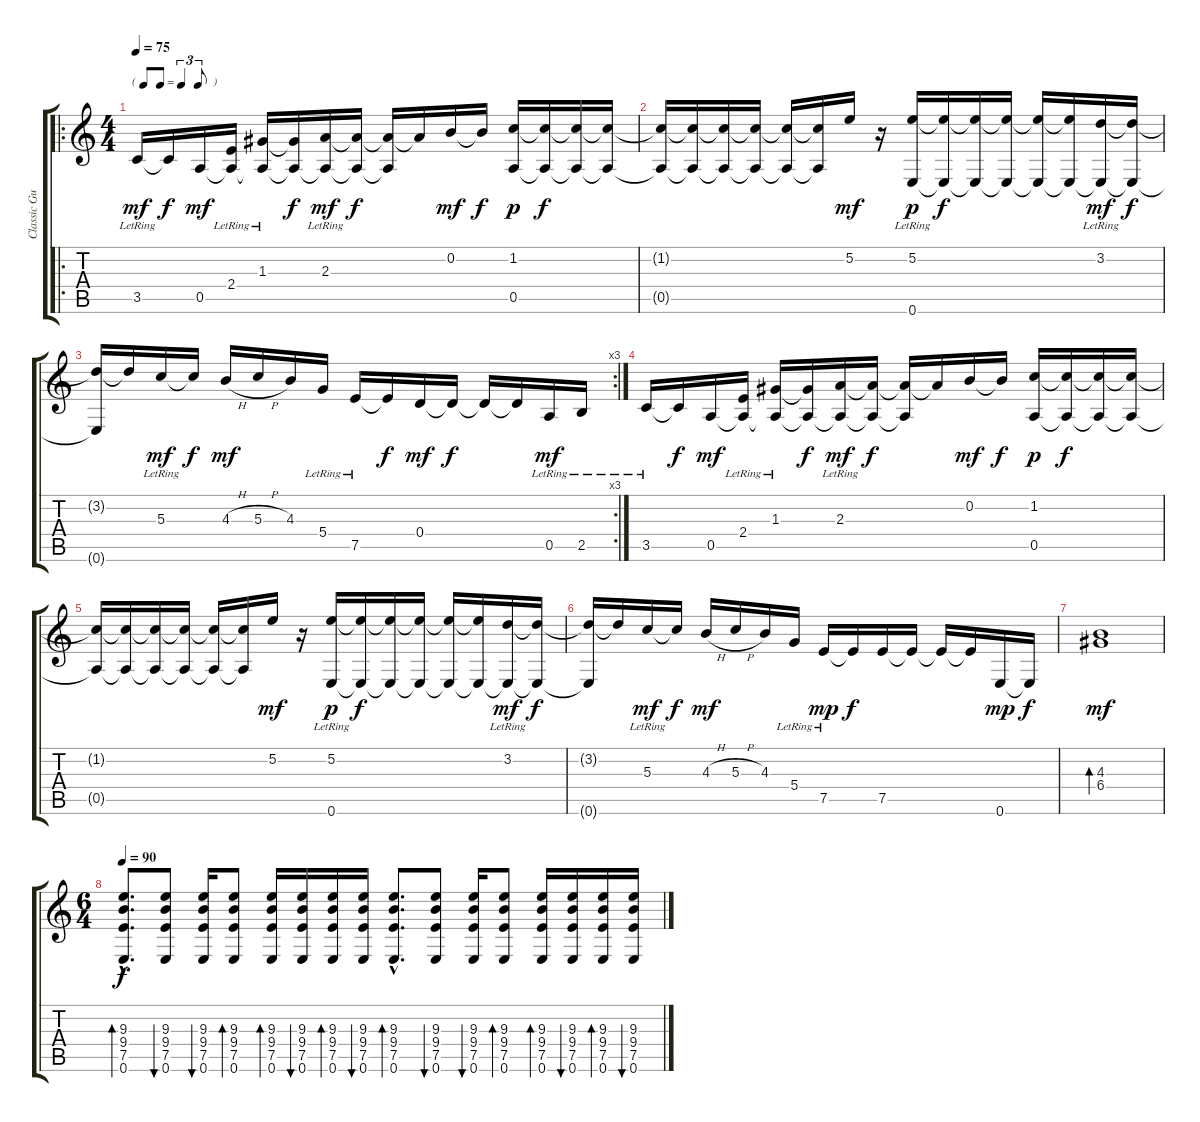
\track ("Classic Guitar" "Classic Gu") {instrument acousticguitarnylon}
\staff {score tabs}
\tuning (E4 B3 G3 D3 A2 E2) {hide}
\ro
\ts (4 4)
\tf triplet8th
\tempo 75
\clef g2
\ks c
3.5{lr}.16{dy mf} 3.5{t}.16{dy f} 0.5.16{dy mf} (2.4{lr} 0.5{t}).16 (1.3{lr} 0.5{t}).16 (1.3{t} 0.5{t}).16{dy f} (2.3{lr} 0.5{t}).16{dy mf} (2.3{t} 0.5{t}).16{dy f} (2.3{t} 0.5{t}).16 2.3{t}.16 0.2.16{dy mf} 0.2{t}.16{dy f} (1.2 0.5).16{dy p} (1.2{t} 0.5{t}).16{dy f} (1.2{t} 0.5{t}).16 (1.2{t} 0.5{t}).16 |
(1.2{t} 0.5{t}).16 (1.2{t} 0.5{t}).16 (1.2{t} 0.5{t}).16 (1.2{t} 0.5{t}).16 (1.2{t} 0.5{t}).16 (1.2{t} 0.5{t}).16 5.2.16{dy mf} r.16 (5.2{lr} 0.6{lr}).16{dy p} (5.2{t} 0.6{t}).16{dy f} (5.2{t} 0.6{t}).16 (5.2{t} 0.6{t}).16 (5.2{t} 0.6{t}).16 (5.2{t} 0.6{t}).16 (3.2{lr} 0.6{t}).16{dy mf} (3.2{t} 0.6{t}).16{dy f} |
\rc 3
(3.2{t} 0.6{t}).16 3.2{t}.16 5.3{lr}.16{dy mf} 5.3{t}.16{dy f} 4.3{h}.16{dy mf} 5.3{h}.16 4.3.16 5.4{lr}.16 7.5{lr}.16 7.5{t}.16{dy f} 0.4.16{dy mf} 0.4{t}.16{dy f} 0.4{t}.16 0.4{t}.16 0.5{lr}.16{dy mf} 2.5{lr}.16 |
3.5{lr}.16 3.5{t}.16{dy f} 0.5.16{dy mf} (2.4{lr} 0.5{t}).16 (1.3{lr} 0.5{t}).16 (1.3{t} 0.5{t}).16{dy f} (2.3{lr} 0.5{t}).16{dy mf} (2.3{t} 0.5{t}).16{dy f} (2.3{t} 0.5{t}).16 2.3{t}.16 0.2.16{dy mf} 0.2{t}.16{dy f} (1.2 0.5).16{dy p} (1.2{t} 0.5{t}).16{dy f} (1.2{t} 0.5{t}).16 (1.2{t} 0.5{t}).16 |
(1.2{t} 0.5{t}).16 (1.2{t} 0.5{t}).16 (1.2{t} 0.5{t}).16 (1.2{t} 0.5{t}).16 (1.2{t} 0.5{t}).16 (1.2{t} 0.5{t}).16 5.2.16{dy mf} r.16 (5.2{lr} 0.6{lr}).16{dy p} (5.2{t} 0.6{t}).16{dy f} (5.2{t} 0.6{t}).16 (5.2{t} 0.6{t}).16 (5.2{t} 0.6{t}).16 (5.2{t} 0.6{t}).16 (3.2{lr} 0.6{t}).16{dy mf} (3.2{t} 0.6{t}).16{dy f} |
(3.2{t} 0.6{t}).16 3.2{t}.16 5.3{lr}.16{dy mf} 5.3{t}.16{dy f} 4.3{h}.16{dy mf} 5.3{h}.16 4.3.16 5.4{lr}.16 7.5{lr}.16{dy mp} 7.5{t}.16{dy f} 7.5.16 7.5{t}.16 7.5{t}.16 7.5{t}.16 0.6.16{dy mp} 0.6{t}.16{dy f} |
(4.3 6.4).1{bd 120 dy mf volume 0} |
\ts (6 4)
\tempo 90
(9.3{hac} 9.4{hac} 7.5{hac} 0.6{hac}).8{d bd 60 dy f volume 13} (9.3 9.4 7.5 0.6).8{bu 60} (9.3 9.4 7.5 0.6).16{bu 60} (9.3 9.4 7.5 0.6).8{bd 60} (9.3 9.4 7.5 0.6).16{bd 60} (9.3 9.4 7.5 0.6).16{bu 60} (9.3 9.4 7.5 0.6).16{bd 60} (9.3 9.4 7.5 0.6).16{bu 60} (9.3{hac} 9.4{hac} 7.5{hac} 0.6{hac}).8{d bd 60} (9.3 9.4 7.5 0.6).8{bu 60} (9.3 9.4 7.5 0.6).16{bu 60} (9.3 9.4 7.5 0.6).8{bd 60} (9.3 9.4 7.5 0.6).16{bd 60} (9.3 9.4 7.5 0.6).16{bu 60} (9.3 9.4 7.5 0.6).16{bd 60} (9.3 9.4 7.5 0.6).16{bu 60}
